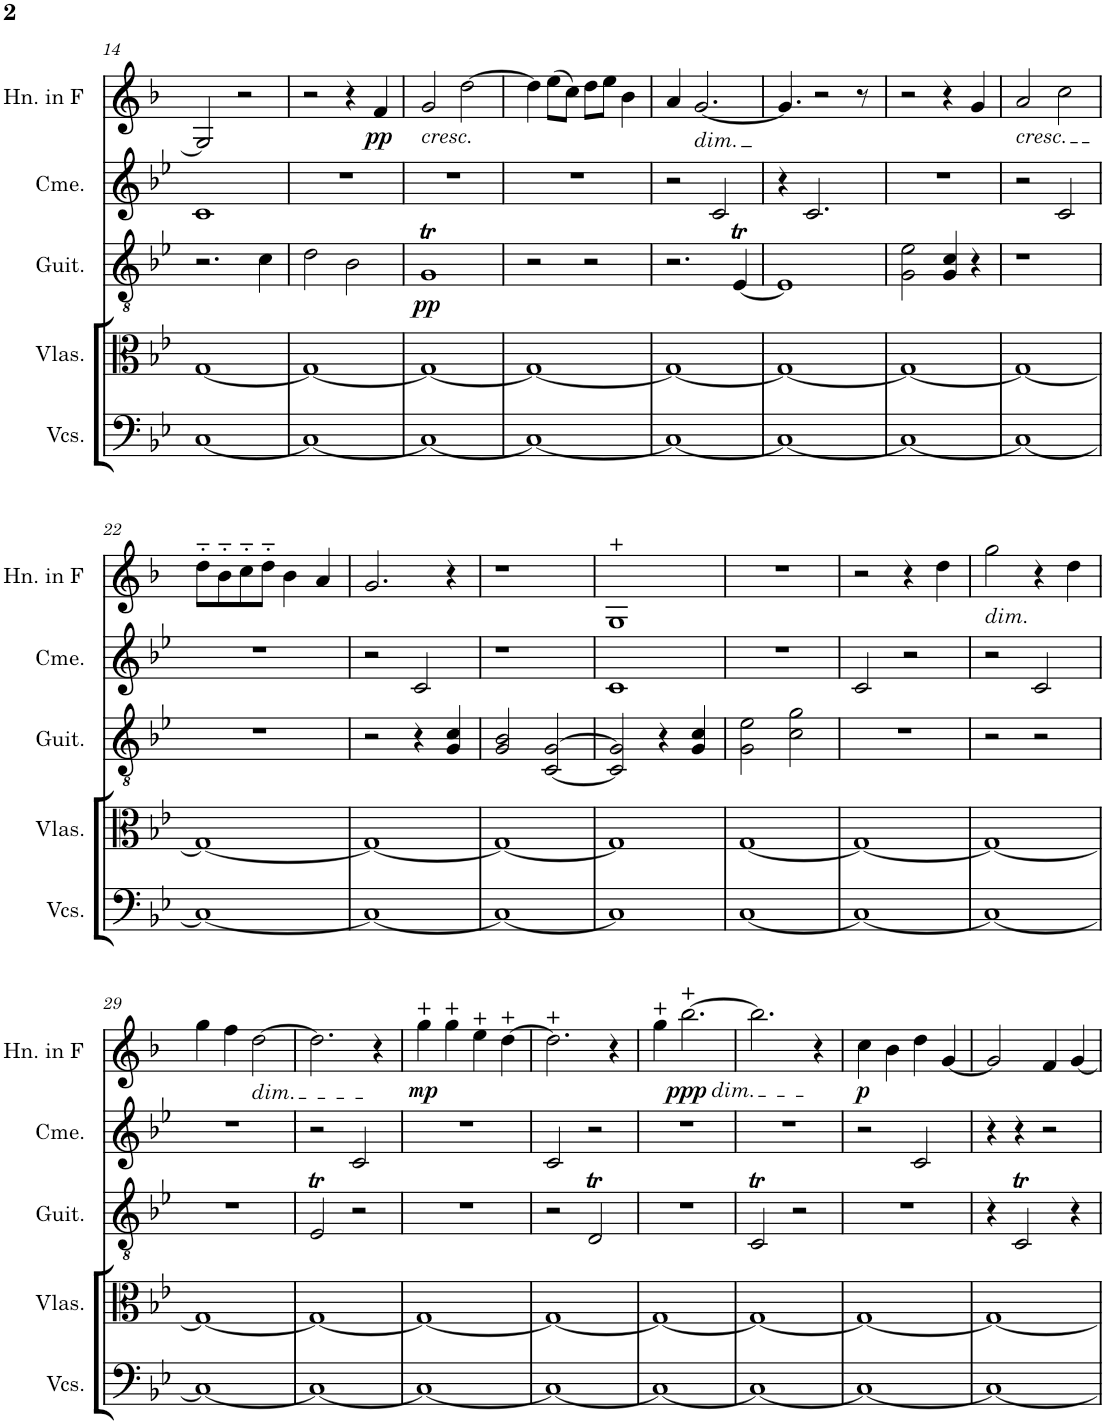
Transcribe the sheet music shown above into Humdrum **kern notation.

**kern	**kern	**kern	**dynam	**kern	**kern	**dynam
*part5	*part4	*part3	*part3	*part2	*part1	*part1
*staff5	*staff4	*staff3	*staff3	*staff2	*staff1	*staff1
*I"Violoncellos	*I"Violas	*I"Classical Guitar	*	*I"Chimes	*I"Horn in F	*
*I'Vcs.	*I'Vlas.	*I'Guit.	*	*I'Cme.	*I'Hn. in F	*
!!LO:PB:g=z
*clefF4	*clefC3	*clefGv2	*	*clefG2	*clefG2	*
*	*	*	*	*	*Trd4c7	*
*k[b-e-]	*k[b-e-]	*k[b-e-]	*	*k[b-e-]	*k[b-]	*
*M4/4	*M4/4	*M4/4	*	*M4/4	*M4/4	*
=14	=14	=14	=14	=14	=14	=14
[1C	[1G	2.r	.	1c	2G/]	.
.	.	.	.	.	2r	.
.	.	4c\	.	.	.	.
=15	=15	=15	=15	=15	=15	=15
1C_	1G_	2d\	.	1r	2r	.
.	.	2B-\	.	.	4r	.
!	!	!	!	!	!	!LO:DY:b
.	.	.	.	.	4f/	pp
=16	=16	=16	=16	=16	=16	=16
!	!	!	!	!	!LO:TX:b:i:t=cresc.	!
!	!	!	!LO:DY:b	!	!	!
1C_	1G_	1GT	pp	1r	2g/	.
.	.	.	.	.	[2dd\	.
=17	=17	=17	=17	=17	=17	=17
1C_	1G_	2r	.	1r	4dd\]	.
.	.	.	.	.	(8ee\L	.
.	.	.	.	.	8cc\J)	.
.	.	2r	.	.	8dd\L	.
.	.	.	.	.	8ee\J	.
.	.	.	.	.	4b-\	.
=18	=18	=18	=18	=18	=18	=18
1C_	1G_	2.r	.	2r	4a/	.
!	!	!	!	!	!LO:TX:b:i:t=dim.	!
.	.	.	.	.	[2.g/	.
.	.	.	.	2c/	.	.
.	.	[4E-T/	.	.	.	.
=19	=19	=19	=19	=19	=19	=19
1C_	1G_	1E-]	.	4r	4.g/]	.
.	.	.	.	2.c/	.	.
.	.	.	.	.	2r	.
.	.	.	.	.	8r	.
=20	=20	=20	=20	=20	=20	=20
1C_	1G_	2G\ 2e-\	.	1r	2r	.
.	.	4G/ 4c/	.	.	4r	.
.	.	4r	.	.	4g/	.
=21	=21	=21	=21	=21	=21	=21
!	!	!	!	!	!LO:TX:b:i:t=cresc.	!
1C_	1G_	1r	.	2r	2a/	.
.	.	.	.	2c/	2cc\	.
!!LO:LB:g=z
=22	=22	=22	=22	=22	=22	=22
1C_	1G_	1r	.	1r	8dd\L	.
.	.	.	.	.	8b-\	.
.	.	.	.	.	8cc\	.
.	.	.	.	.	8dd\J	.
.	.	.	.	.	4b-\	.
.	.	.	.	.	4a/	.
=23	=23	=23	=23	=23	=23	=23
1C_	1G_	2r	.	2r	2.g/	.
.	.	4r	.	2c/	.	.
.	.	4G/ 4c/	.	.	4r	.
=24	=24	=24	=24	=24	=24	=24
1C_	1G_	2G/ 2B-/	.	1r	1r	.
.	.	[2C/ [2G/	.	.	.	.
=25	=25	=25	=25	=25	=25	=25
1C]	1G]	2C/] 2G/]	.	1c	1G	.
.	.	4r	.	.	.	.
.	.	4G/ 4c/	.	.	.	.
=26	=26	=26	=26	=26	=26	=26
[1C	[1G	2G\ 2e-\	.	1r	1r	.
.	.	2c\ 2g\	.	.	.	.
=27	=27	=27	=27	=27	=27	=27
1C_	1G_	1r	.	2c/	2r	.
.	.	.	.	2r	4r	.
.	.	.	.	.	4dd\	.
=28	=28	=28	=28	=28	=28	=28
!	!	!	!	!	!LO:TX:b:i:t=dim.	!
1C_	1G_	2r	.	2r	2gg\	.
.	.	2r	.	2c/	4r	.
.	.	.	.	.	4dd\	.
!!LO:LB:g=z
=29	=29	=29	=29	=29	=29	=29
1C_	1G_	1r	.	1r	4gg\	.
.	.	.	.	.	4ff\	.
!	!	!	!	!	!LO:TX:b:i:t=dim.	!
.	.	.	.	.	[2dd\	.
=30	=30	=30	=30	=30	=30	=30
1C_	1G_	2E-T/	.	2r	2.dd\]	.
.	.	2r	.	2c/	.	.
.	.	.	.	.	4r	.
=31	=31	=31	=31	=31	=31	=31
!	!	!	!	!	!	!LO:DY:b
1C_	1G_	1r	.	1r	4gg\	mp
.	.	.	.	.	4gg\	.
.	.	.	.	.	4ee\	.
.	.	.	.	.	[4dd\	.
=32	=32	=32	=32	=32	=32	=32
1C_	1G_	2r	.	2c/	2.dd\]	.
.	.	2Dt/	.	2r	.	.
.	.	.	.	.	4r	.
=33	=33	=33	=33	=33	=33	=33
1C_	1G_	1r	.	1r	4gg\	.
!	!	!	!	!	!LO:TX:b:i:t=dim.	!
!	!	!	!	!	!	!LO:DY:b
.	.	.	.	.	[2.bb-\	ppp
=34	=34	=34	=34	=34	=34	=34
1C_	1G_	2CT/	.	1r	2.bb-\]	.
.	.	2r	.	.	.	.
.	.	.	.	.	4r	.
=35	=35	=35	=35	=35	=35	=35
!	!	!	!	!	!	!LO:DY:b
1C_	1G_	1r	.	2r	4cc\	p
.	.	.	.	.	4b-\	.
.	.	.	.	2c/	4dd\	.
.	.	.	.	.	[4g/	.
=36	=36	=36	=36	=36	=36	=36
1C_	1G_	4r	.	4r	2g/]	.
.	.	2CT/	.	4r	.	.
.	.	.	.	2r	4f/	.
.	.	4r	.	.	[4g/	.
=	=	=	=	=	=	=
*-	*-	*-	*-	*-	*-	*-
